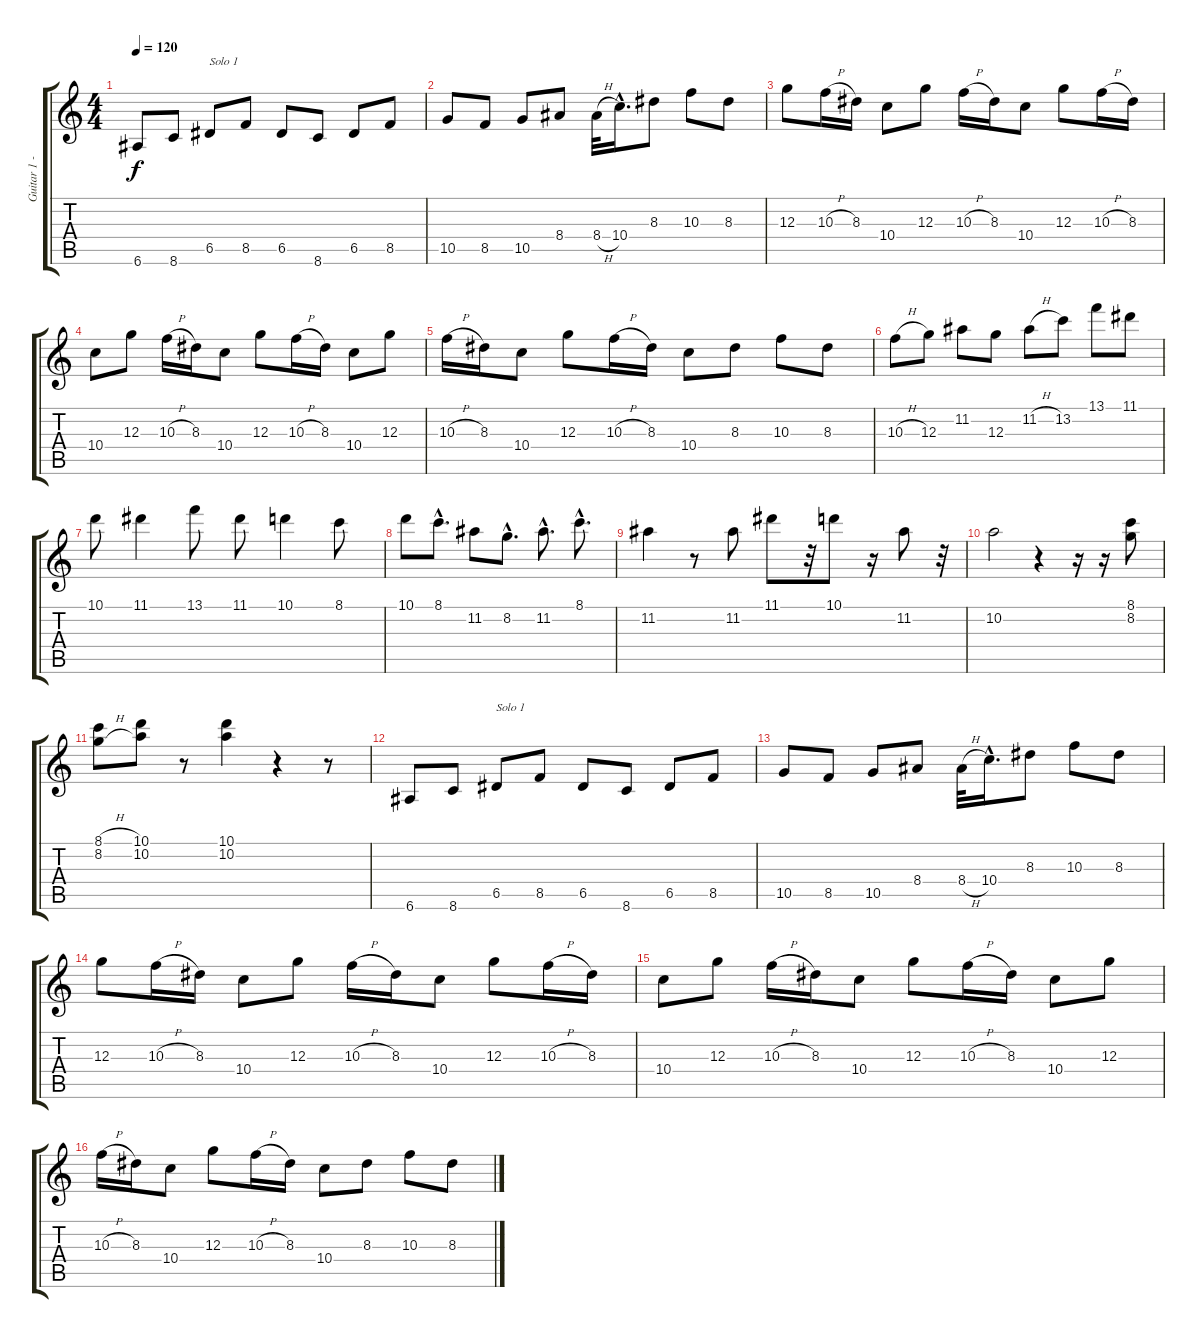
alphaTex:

\track ("Guitar 1 - Bobby" "Guitar 1 -") {instrument distortionguitar}
\staff {score tabs}
\tuning (E4 B3 G3 D3 A2 E2) {hide}
\ts (4 4)
\tempo 120
\clef g2
\ks c
6.6.8{dy f instrument distortionguitar} 8.6.8 6.5.8{txt "Solo 1"} 8.5.8 6.5.8 8.6.8 6.5.8 8.5.8 |
10.5.8 8.5.8 10.5.8 8.4.8 8.4{h}.32 10.4{hac}.16{d} 8.3.8 10.3.8 8.3.8 |
12.3.8 10.3{h}.16 8.3.16 10.4.8 12.3.8 10.3{h}.16 8.3.16 10.4.8 12.3.8 10.3{h}.16 8.3.16 |
10.4.8 12.3.8 10.3{h}.16 8.3.16 10.4.8 12.3.8 10.3{h}.16 8.3.16 10.4.8 12.3.8 |
10.3{h}.16 8.3.16 10.4.8 12.3.8 10.3{h}.16 8.3.16 10.4.8 8.3.8 10.3.8 8.3.8 |
10.3{h}.8 12.3.8 11.2.8 12.3.8 11.2{h}.8 13.2.8 13.1.8 11.1.8 |
10.1.8 11.1.4 13.1.8 11.1.8 10.1.4 8.1.8 |
10.1.8 8.1{hac}.8{d} 11.2.8 8.2{hac}.8{d} 11.2{hac}.8{d} 8.1{hac}.8{d} |
11.2.4 r.8 11.2.8 11.1.8 r.32 10.1.8 r.16 11.2.8 r.32 |
10.2.2 r.4 r.16 r.16 (8.1 8.2).8 |
(8.1{h} 8.2{h}).8 (10.1 10.2).8 r.8 (10.1 10.2).4 r.4 r.8 |
6.6.8 8.6.8 6.5.8{txt "Solo 1"} 8.5.8 6.5.8 8.6.8 6.5.8 8.5.8 |
10.5.8 8.5.8 10.5.8 8.4.8 8.4{h}.32 10.4{hac}.16{d} 8.3.8 10.3.8 8.3.8 |
12.3.8 10.3{h}.16 8.3.16 10.4.8 12.3.8 10.3{h}.16 8.3.16 10.4.8 12.3.8 10.3{h}.16 8.3.16 |
10.4.8 12.3.8 10.3{h}.16 8.3.16 10.4.8 12.3.8 10.3{h}.16 8.3.16 10.4.8 12.3.8 |
10.3{h}.16 8.3.16 10.4.8 12.3.8 10.3{h}.16 8.3.16 10.4.8 8.3.8 10.3.8 8.3.8
